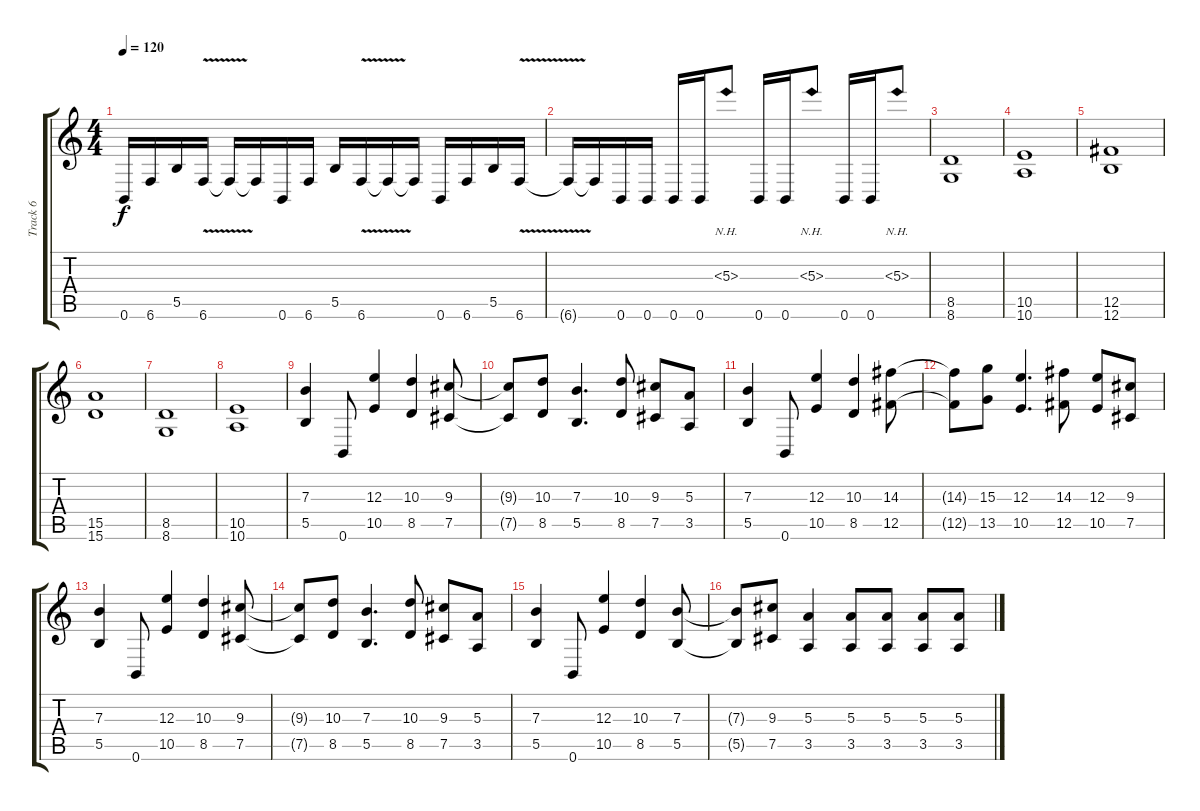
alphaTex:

\track ("Track 6" "Track 6") {instrument distortionguitar}
\staff {score tabs}
\tuning (Db4 Ab3 E3 B2 Gb2 B1) {hide}
\ts (4 4)
\tempo 120
\clef g2
\ks c
0.6.16{dy f} 6.6.16 5.5.16 6.6{v}.16 6.6{t}.16 6.6{t}.16 0.6.16 6.6.16 5.5.16 6.6{v}.16 6.6{t}.16 6.6{t}.16 0.6.16 6.6.16 5.5.16 6.6{v}.16 |
6.6{t}.16 6.6{t}.16 0.6.16 0.6.16 0.6.16 0.6.16 5.3{nh}.8 0.6.16 0.6.16 5.3{nh}.8 0.6.16 0.6.16 5.3{nh}.8 |
(8.5 8.6).1 |
(10.5 10.6).1 |
(12.5 12.6).1 |
(15.5 15.6).1 |
(8.5 8.6).1 |
(10.5 10.6).1 |
(7.3 5.5).4 0.6.8 (12.3 10.5).4 (10.3 8.5).4 (9.3 7.5).8 |
(9.3{t} 7.5{t}).8 (10.3 8.5).8 (7.3 5.5).4{d} (10.3 8.5).8 (9.3 7.5).8 (5.3 3.5).8 |
(7.3 5.5).4 0.6.8 (12.3 10.5).4 (10.3 8.5).4 (14.3 12.5).8 |
(14.3{t} 12.5{t}).8 (15.3 13.5).8 (12.3 10.5).4{d} (14.3 12.5).8 (12.3 10.5).8 (9.3 7.5).8 |
(7.3 5.5).4 0.6.8 (12.3 10.5).4 (10.3 8.5).4 (9.3 7.5).8 |
(9.3{t} 7.5{t}).8 (10.3 8.5).8 (7.3 5.5).4{d} (10.3 8.5).8 (9.3 7.5).8 (5.3 3.5).8 |
(7.3 5.5).4 0.6.8 (12.3 10.5).4 (10.3 8.5).4 (7.3 5.5).8 |
(7.3{t} 5.5{t}).8 (9.3 7.5).8 (5.3 3.5).4 (5.3 3.5).8 (5.3 3.5).8 (5.3 3.5).8 (5.3 3.5).8
